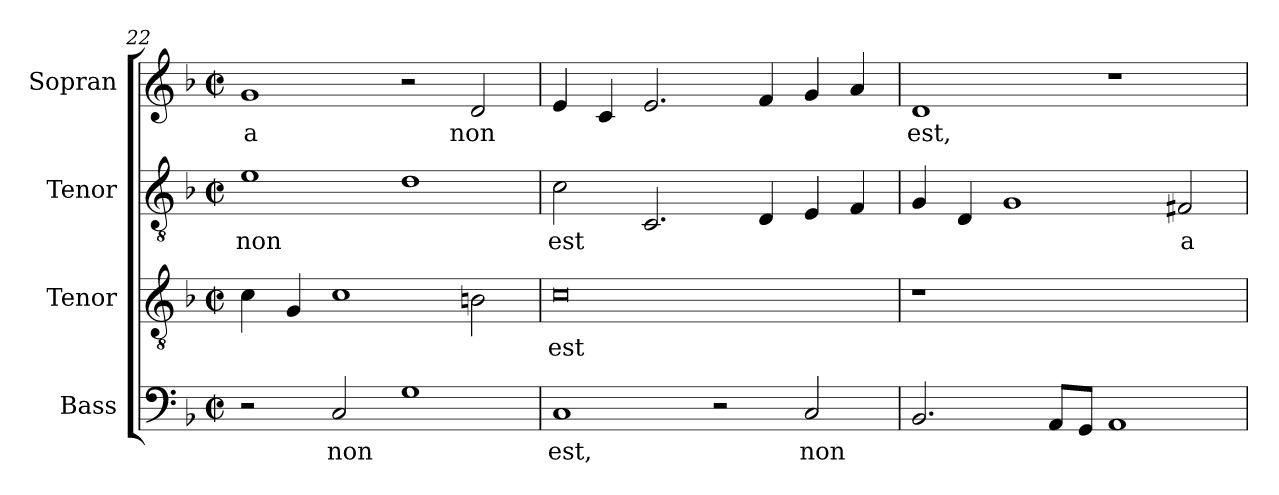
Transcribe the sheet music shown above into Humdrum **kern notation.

**kern	**text	**kern	**text	**kern	**text	**kern	**text
*part4	*part4	*part3	*part3	*part2	*part2	*part1	*part1
*staff4	*staff4	*staff3	*staff3	*staff2	*staff2	*staff1	*staff1
*I"Bass	*	*I"Tenor	*	*I"Tenor	*	*I"Sopran	*
*	*	*I'Tenor	*	*	*	*	*
*clefF4	*	*clefGv2	*	*clefGv2	*	*clefG2	*
*	*	*ITrd7c12	*	*ITrd7c12	*	*	*
*k[b-]	*	*k[b-]	*	*k[b-]	*	*k[b-]	*
*F:	*	*F:	*	*F:	*	*F:	*
*M2/2	*	*M2/2	*	*M2/2	*	*M2/2	*
*met(c|)	*	*met(c|)	*	*met(c|)	*	*met(c|)	*
=22	=22	=22	=22	=22	=22	=22	=22
!	!	!	!	!	!LO:LY:b:color=#000000	!	!
!	!	!	!	!	!	!	!LO:LY:b:color=#000000
2r	.	4Ci\	.	1Ei	non	1gi	-a
.	.	4GGi/	.	.	.	.	.
!	!LO:LY:b:color=#000000	!	!	!	!	!	!
2Ci/	non	1Ci	.	.	.	.	.
1Gi	.	.	.	1Di	.	2r	.
!	!	!	!	!	!	!	!LO:LY:b:color=#000000
.	.	2BBni\	.	.	.	2di/	non
=23	=23	=23	=23	=23	=23	=23	=23
!	!LO:LY:b:color=#000000	!	!	!	!	!	!
!	!	!	!LO:LY:b:color=#000000	!	!	!	!
!	!	!	!	!	!LO:LY:b:color=#000000	!	!
1Ci	est,	0Ci	est	2Ci\	est	4ei/	.
.	.	.	.	.	.	4ci/	.
.	.	.	.	2.CCi/	.	2.ei/	.
2r	.	.	.	.	.	.	.
.	.	.	.	4DDi/	.	4fi/	.
!	!LO:LY:b:color=#000000	!	!	!	!	!	!
2Ci/	non	.	.	4EEi/	.	4gi/	.
.	.	.	.	4FFi/	.	4ai/	.
=24	=24	=24	=24	=24	=24	=24	=24
!	!	!LO:N:vis=1	!	!	!	!	!
!	!	!	!	!	!	!	!LO:LY:b:color=#000000
2.BB-i/	.	1r	.	4GGi/	.	1di	est,
.	.	.	.	4DDi/	.	.	.
.	.	.	.	1GGi	.	.	.
8AAi/L	.	.	.	.	.	.	.
8GGi/J	.	.	.	.	.	.	.
1AAi	.	1ryy	.	.	.	1r	.
!	!	!	!	!	!LO:LY:b:color=#000000	!	!
.	.	.	.	2FF#Xi/	a-	.	.
=	=	=	=	=	=	=	=
*-	*-	*-	*-	*-	*-	*-	*-
